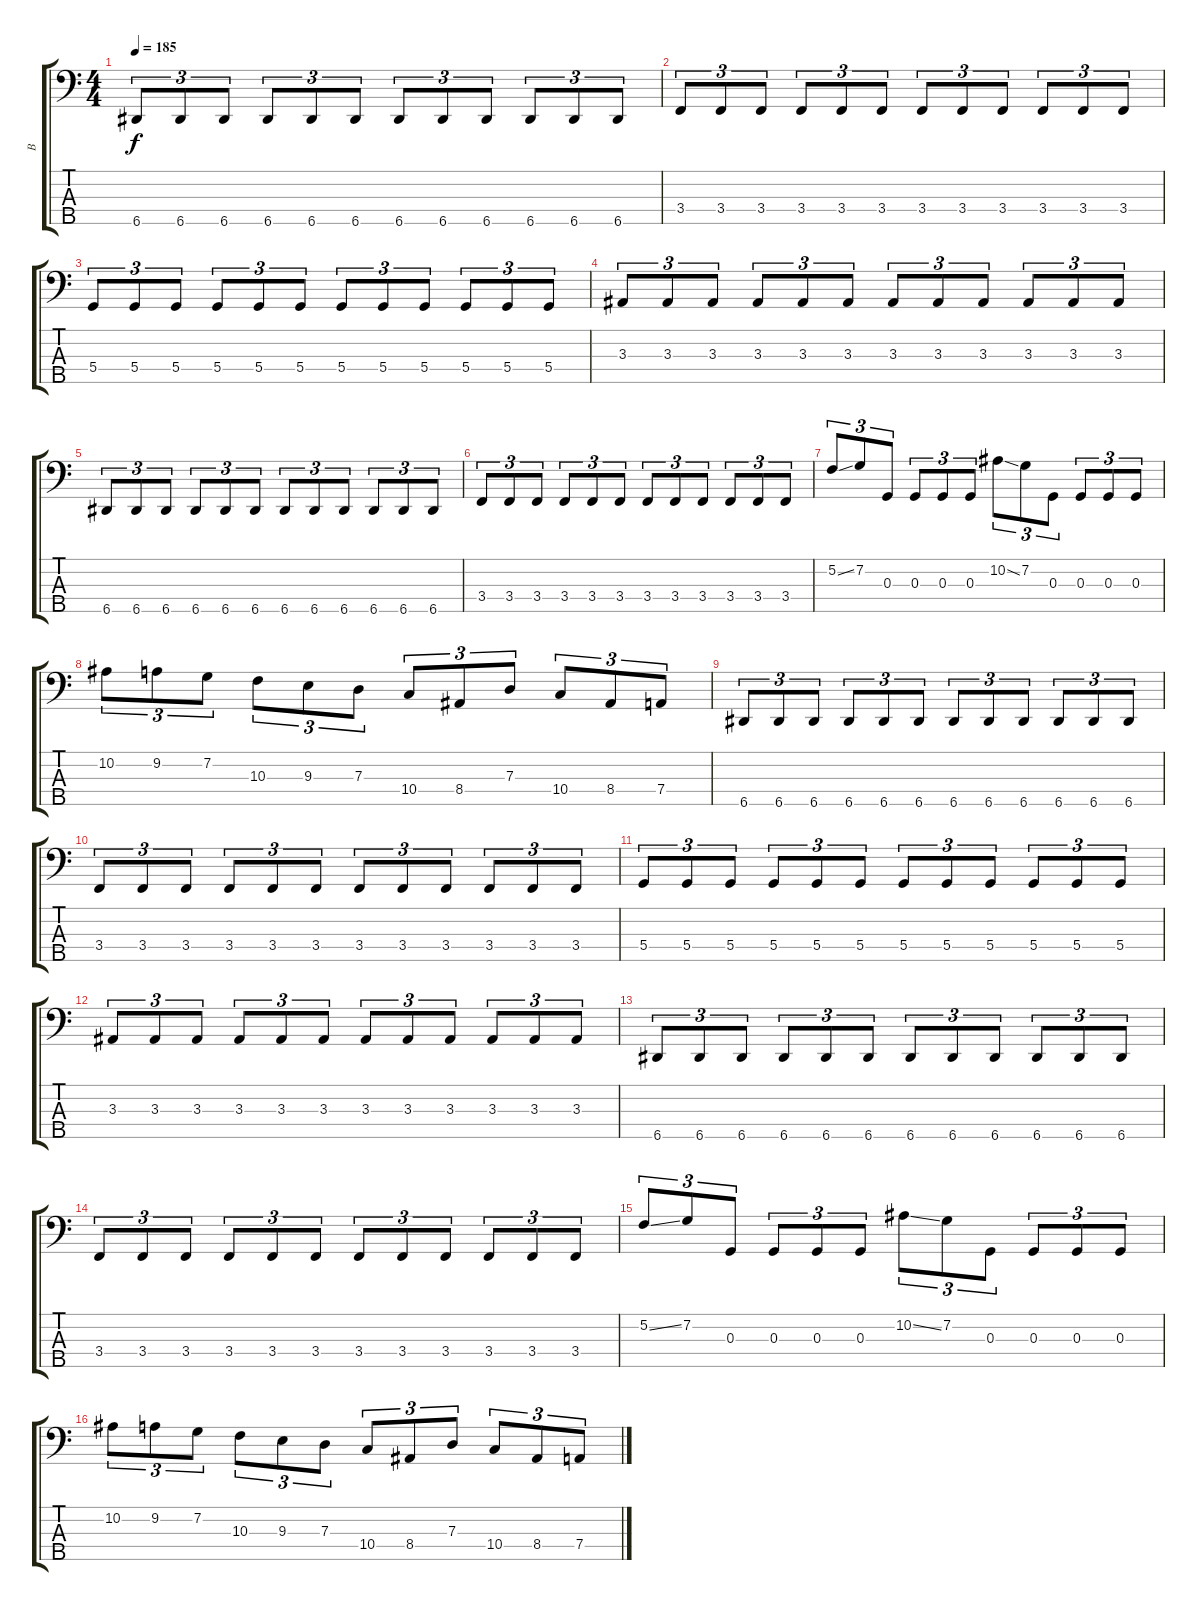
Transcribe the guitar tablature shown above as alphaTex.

\track ("B" "B") {instrument electricbasspick}
\staff {score tabs}
\tuning (F2 C2 G1 D1 A0) {hide}
\ts (4 4)
\tempo 185
\clef f4
\ks c
6.5.8{tu (3 2) dy f} 6.5.8{tu (3 2)} 6.5.8{tu (3 2)} 6.5.8{tu (3 2)} 6.5.8{tu (3 2)} 6.5.8{tu (3 2)} 6.5.8{tu (3 2)} 6.5.8{tu (3 2)} 6.5.8{tu (3 2)} 6.5.8{tu (3 2)} 6.5.8{tu (3 2)} 6.5.8{tu (3 2)} |
3.4.8{tu (3 2)} 3.4.8{tu (3 2)} 3.4.8{tu (3 2)} 3.4.8{tu (3 2)} 3.4.8{tu (3 2)} 3.4.8{tu (3 2)} 3.4.8{tu (3 2)} 3.4.8{tu (3 2)} 3.4.8{tu (3 2)} 3.4.8{tu (3 2)} 3.4.8{tu (3 2)} 3.4.8{tu (3 2)} |
5.4.8{tu (3 2)} 5.4.8{tu (3 2)} 5.4.8{tu (3 2)} 5.4.8{tu (3 2)} 5.4.8{tu (3 2)} 5.4.8{tu (3 2)} 5.4.8{tu (3 2)} 5.4.8{tu (3 2)} 5.4.8{tu (3 2)} 5.4.8{tu (3 2)} 5.4.8{tu (3 2)} 5.4.8{tu (3 2)} |
3.3.8{tu (3 2)} 3.3.8{tu (3 2)} 3.3.8{tu (3 2)} 3.3.8{tu (3 2)} 3.3.8{tu (3 2)} 3.3.8{tu (3 2)} 3.3.8{tu (3 2)} 3.3.8{tu (3 2)} 3.3.8{tu (3 2)} 3.3.8{tu (3 2)} 3.3.8{tu (3 2)} 3.3.8{tu (3 2)} |
6.5.8{tu (3 2)} 6.5.8{tu (3 2)} 6.5.8{tu (3 2)} 6.5.8{tu (3 2)} 6.5.8{tu (3 2)} 6.5.8{tu (3 2)} 6.5.8{tu (3 2)} 6.5.8{tu (3 2)} 6.5.8{tu (3 2)} 6.5.8{tu (3 2)} 6.5.8{tu (3 2)} 6.5.8{tu (3 2)} |
3.4.8{tu (3 2)} 3.4.8{tu (3 2)} 3.4.8{tu (3 2)} 3.4.8{tu (3 2)} 3.4.8{tu (3 2)} 3.4.8{tu (3 2)} 3.4.8{tu (3 2)} 3.4.8{tu (3 2)} 3.4.8{tu (3 2)} 3.4.8{tu (3 2)} 3.4.8{tu (3 2)} 3.4.8{tu (3 2)} |
5.2{ss}.8{tu (3 2)} 7.2.8{tu (3 2)} 0.3.8{tu (3 2)} 0.3.8{tu (3 2)} 0.3.8{tu (3 2)} 0.3.8{tu (3 2)} 10.2{ss}.8{tu (3 2)} 7.2.8{tu (3 2)} 0.3.8{tu (3 2)} 0.3.8{tu (3 2)} 0.3.8{tu (3 2)} 0.3.8{tu (3 2)} |
10.2.8{tu (3 2)} 9.2.8{tu (3 2)} 7.2.8{tu (3 2)} 10.3.8{tu (3 2)} 9.3.8{tu (3 2)} 7.3.8{tu (3 2)} 10.4.8{tu (3 2)} 8.4.8{tu (3 2)} 7.3.8{tu (3 2)} 10.4.8{tu (3 2)} 8.4.8{tu (3 2)} 7.4.8{tu (3 2)} |
6.5.8{tu (3 2)} 6.5.8{tu (3 2)} 6.5.8{tu (3 2)} 6.5.8{tu (3 2)} 6.5.8{tu (3 2)} 6.5.8{tu (3 2)} 6.5.8{tu (3 2)} 6.5.8{tu (3 2)} 6.5.8{tu (3 2)} 6.5.8{tu (3 2)} 6.5.8{tu (3 2)} 6.5.8{tu (3 2)} |
3.4.8{tu (3 2)} 3.4.8{tu (3 2)} 3.4.8{tu (3 2)} 3.4.8{tu (3 2)} 3.4.8{tu (3 2)} 3.4.8{tu (3 2)} 3.4.8{tu (3 2)} 3.4.8{tu (3 2)} 3.4.8{tu (3 2)} 3.4.8{tu (3 2)} 3.4.8{tu (3 2)} 3.4.8{tu (3 2)} |
5.4.8{tu (3 2)} 5.4.8{tu (3 2)} 5.4.8{tu (3 2)} 5.4.8{tu (3 2)} 5.4.8{tu (3 2)} 5.4.8{tu (3 2)} 5.4.8{tu (3 2)} 5.4.8{tu (3 2)} 5.4.8{tu (3 2)} 5.4.8{tu (3 2)} 5.4.8{tu (3 2)} 5.4.8{tu (3 2)} |
3.3.8{tu (3 2)} 3.3.8{tu (3 2)} 3.3.8{tu (3 2)} 3.3.8{tu (3 2)} 3.3.8{tu (3 2)} 3.3.8{tu (3 2)} 3.3.8{tu (3 2)} 3.3.8{tu (3 2)} 3.3.8{tu (3 2)} 3.3.8{tu (3 2)} 3.3.8{tu (3 2)} 3.3.8{tu (3 2)} |
6.5.8{tu (3 2)} 6.5.8{tu (3 2)} 6.5.8{tu (3 2)} 6.5.8{tu (3 2)} 6.5.8{tu (3 2)} 6.5.8{tu (3 2)} 6.5.8{tu (3 2)} 6.5.8{tu (3 2)} 6.5.8{tu (3 2)} 6.5.8{tu (3 2)} 6.5.8{tu (3 2)} 6.5.8{tu (3 2)} |
3.4.8{tu (3 2)} 3.4.8{tu (3 2)} 3.4.8{tu (3 2)} 3.4.8{tu (3 2)} 3.4.8{tu (3 2)} 3.4.8{tu (3 2)} 3.4.8{tu (3 2)} 3.4.8{tu (3 2)} 3.4.8{tu (3 2)} 3.4.8{tu (3 2)} 3.4.8{tu (3 2)} 3.4.8{tu (3 2)} |
5.2{ss}.8{tu (3 2)} 7.2.8{tu (3 2)} 0.3.8{tu (3 2)} 0.3.8{tu (3 2)} 0.3.8{tu (3 2)} 0.3.8{tu (3 2)} 10.2{ss}.8{tu (3 2)} 7.2.8{tu (3 2)} 0.3.8{tu (3 2)} 0.3.8{tu (3 2)} 0.3.8{tu (3 2)} 0.3.8{tu (3 2)} |
10.2.8{tu (3 2)} 9.2.8{tu (3 2)} 7.2.8{tu (3 2)} 10.3.8{tu (3 2)} 9.3.8{tu (3 2)} 7.3.8{tu (3 2)} 10.4.8{tu (3 2)} 8.4.8{tu (3 2)} 7.3.8{tu (3 2)} 10.4.8{tu (3 2)} 8.4.8{tu (3 2)} 7.4.8{tu (3 2)}
